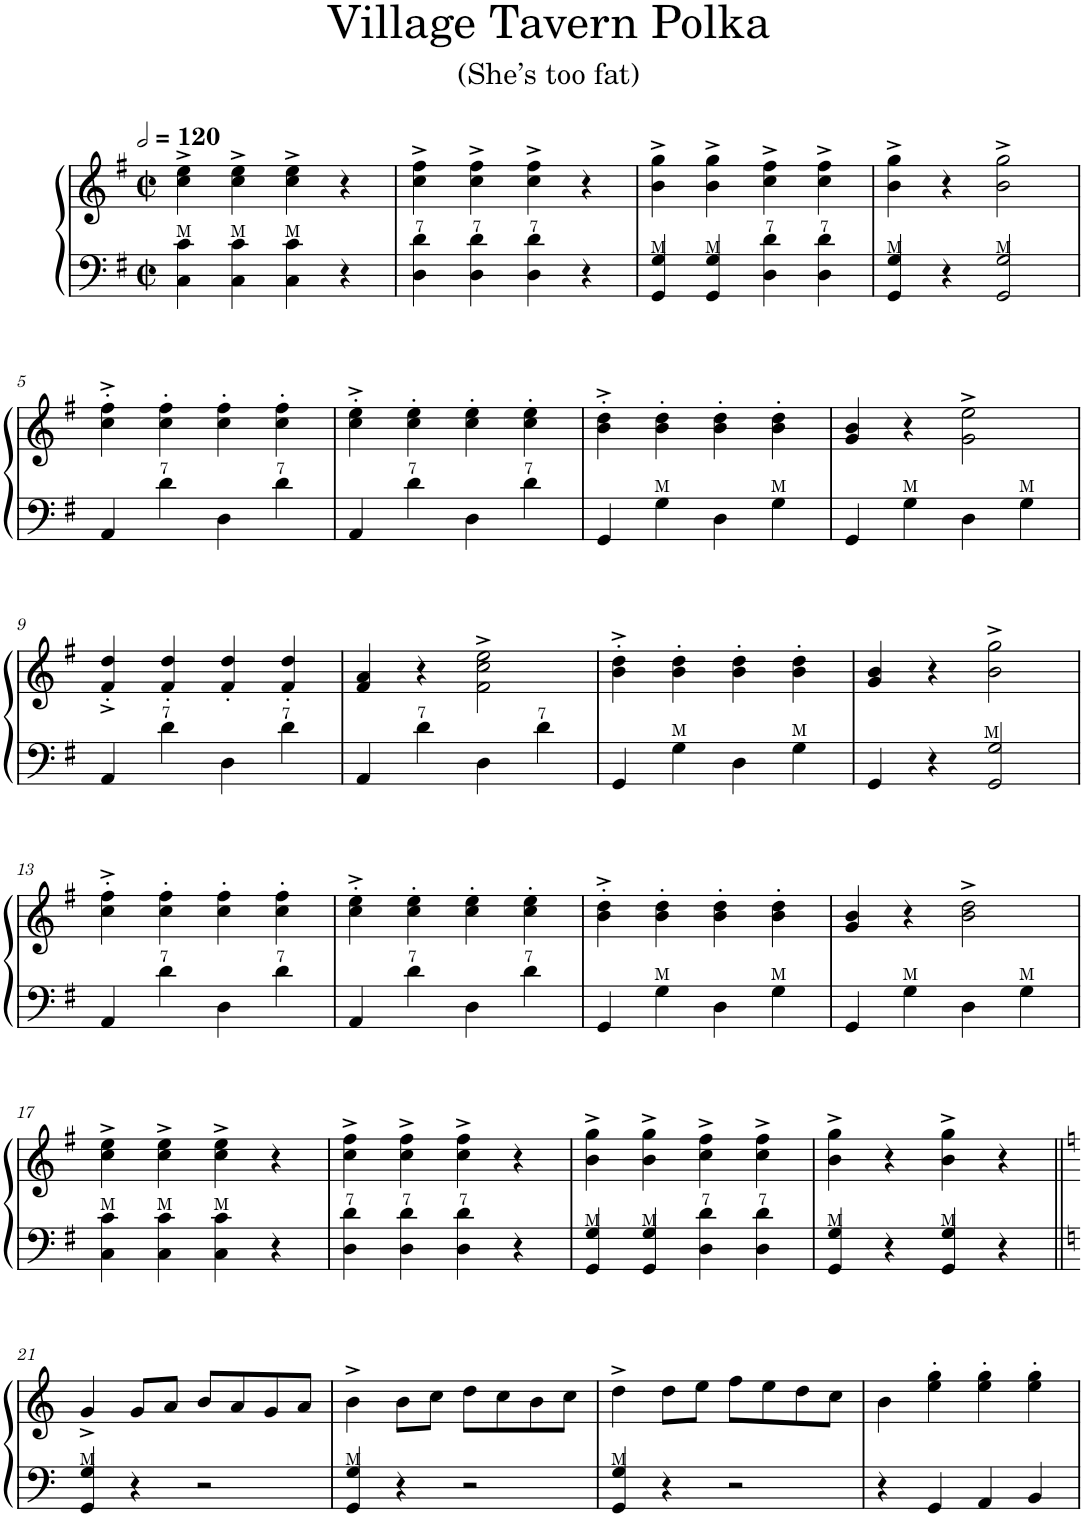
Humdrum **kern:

**kern	**kern
*part1	*part1
*staff2	*staff1
*I"Accordion	*
*I'Acc.	*
*clefF4	*clefG2
*k[f#]	*k[f#]
*M2/2	*M2/2
*met(c|)	*met(c|)
*MM240	*MM240
=1	=1
4C\> 4c\>	4cc\^ 4ee\^
4C\> 4c\>	4cc\^ 4ee\^
4C\> 4c\>	4cc\^ 4ee\^
4r	4r
=2	=2
4D\> 4d\>	4cc\^ 4ff#\^
4D\> 4d\>	4cc\^ 4ff#\^
4D\> 4d\>	4cc\^ 4ff#\^
4r	4r
=3	=3
4GG/> 4G/>	4b\^ 4gg\^
4GG/> 4G/>	4b\^ 4gg\^
4D\> 4d\>	4cc\^ 4ff#\^
4D\> 4d\>	4cc\^ 4ff#\^
=4	=4
4GG/> 4G/>	4b\^ 4gg\^
4r	4r
2GG/> 2G/>	2b\^ 2gg\^
!!LO:LB:g=z
=5	=5
4AA/	4cc\'^ 4ff#\'^
4d\	4cc\' 4ff#\'
4D\	4cc\' 4ff#\'
4d\	4cc\' 4ff#\'
=6	=6
4AA/	4cc\'^ 4ee\'^
4d\	4cc\' 4ee\'
4D\	4cc\' 4ee\'
4d\	4cc\' 4ee\'
=7	=7
4GG/	4b\'^ 4dd\'^
4G\	4b\' 4dd\'
4D\	4b\' 4dd\'
4G\	4b\' 4dd\'
=8	=8
4GG/	4g/ 4b/
4G\	4r
4D\	2g\^ 2ee\^
4G\	.
!!LO:LB:g=z
=9	=9
4AA/	4f#/'^ 4dd/'^
4d\	4f#/' 4dd/'
4D\	4f#/' 4dd/'
4d\	4f#/' 4dd/'
=10	=10
4AA/	4f#/ 4a/
4d\	4r
4D\	2f#\^ 2cc\^ 2ee\^
4d\	.
=11	=11
4GG/	4b\'^ 4dd\'^
4G\	4b\' 4dd\'
4D\	4b\' 4dd\'
4G\	4b\' 4dd\'
=12	=12
4GG/	4g/ 4b/
4r	4r
2GG/> 2G/>	2b\^ 2gg\^
!!LO:LB:g=z
=13	=13
4AA/	4cc\'^ 4ff#\'^
4d\	4cc\' 4ff#\'
4D\	4cc\' 4ff#\'
4d\	4cc\' 4ff#\'
=14	=14
4AA/	4cc\'^ 4ee\'^
4d\	4cc\' 4ee\'
4D\	4cc\' 4ee\'
4d\	4cc\' 4ee\'
=15	=15
4GG/	4b\'^ 4dd\'^
4G\	4b\' 4dd\'
4D\	4b\' 4dd\'
4G\	4b\' 4dd\'
=16	=16
4GG/	4g/ 4b/
4G\	4r
4D\	2b\^ 2dd\^
4G\	.
!!LO:LB:g=z
=17	=17
4C\> 4c\>	4cc\^ 4ee\^
4C\> 4c\>	4cc\^ 4ee\^
4C\> 4c\>	4cc\^ 4ee\^
4r	4r
=18	=18
4D\> 4d\>	4cc\^ 4ff#\^
4D\> 4d\>	4cc\^ 4ff#\^
4D\> 4d\>	4cc\^ 4ff#\^
4r	4r
=19	=19
4GG/> 4G/>	4b\^ 4gg\^
4GG/> 4G/>	4b\^ 4gg\^
4D\> 4d\>	4cc\^ 4ff#\^
4D\> 4d\>	4cc\^ 4ff#\^
=20	=20
4GG/> 4G/>	4b\^ 4gg\^
4r	4r
4GG/> 4G/>	4b\^ 4gg\^
4r	4r
!!LO:LB:g=z
=21||	=21||
*k[]	*k[]
4GG/> 4G/>	4g^/
4r	8g/L
.	8a/J
2r	8b/L
.	8a/
.	8g/
.	8a/J
=22	=22
4GG/> 4G/>	4b^\
4r	8b\L
.	8cc\J
2r	8dd\L
.	8cc\
.	8b\
.	8cc\J
=23	=23
4GG/> 4G/>	4dd^\
4r	8dd\L
.	8ee\J
2r	8ff\L
.	8ee\
.	8dd\
.	8cc\J
=24	=24
4r	4b\
4GG/	4ee\' 4gg\'
4AA/	4ee\' 4gg\'
4BB/	4ee\' 4gg\'
=	=
*-	*-
